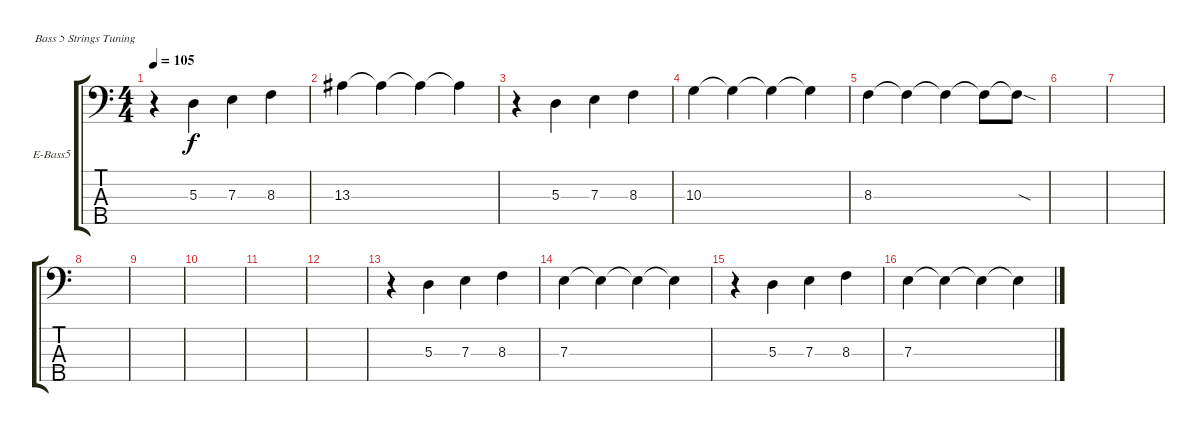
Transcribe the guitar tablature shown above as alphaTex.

\bracketExtendMode groupsimilarinstruments
\firstSystemTrackNameOrientation horizontal
\otherSystemsTrackNameOrientation horizontal
\track ("Дмитрий Кунин" "E-Bass5") {instrument electricbassfinger}
\staff {score tabs}
\tuning (G2 D2 A1 E1 B0)
\ts (4 4)
\tempo 105
\clef f4
\scale
0.333333
\ks c
r.4{dy f} 5.3.4 7.3.4 8.3.4 |
\scale
0.333333 13.3.4 13.3{t}.4 13.3{t}.4 13.3{t}.4 |
\scale
0.333333 r.4 5.3.4 7.3.4 8.3.4 |
\scale
0.333333 10.3.4 10.3{t}.4 10.3{t}.4 10.3{t}.4 |
\scale
0.333333 8.3.4 8.3{t}.4 8.3{t}.4 8.3{t}.8 8.3{sod t}.8 |
\scale
0.333333 |
\scale
0.333333 |
\scale
0.333333 |
\scale
0.333333 |
\scale
0.333333 |
\scale
0.333333 |
\scale
0.333333 |
\scale
0.333333 r.4 5.3.4 7.3.4 8.3.4 |
\scale
0.333333 7.3.4 7.3{t}.4 7.3{t}.4 7.3{t}.4 |
\scale
0.333333 r.4 5.3.4 7.3.4 8.3.4 |
\scale
0.333333 7.3.4 7.3{t}.4 7.3{t}.4 7.3{t}.4
